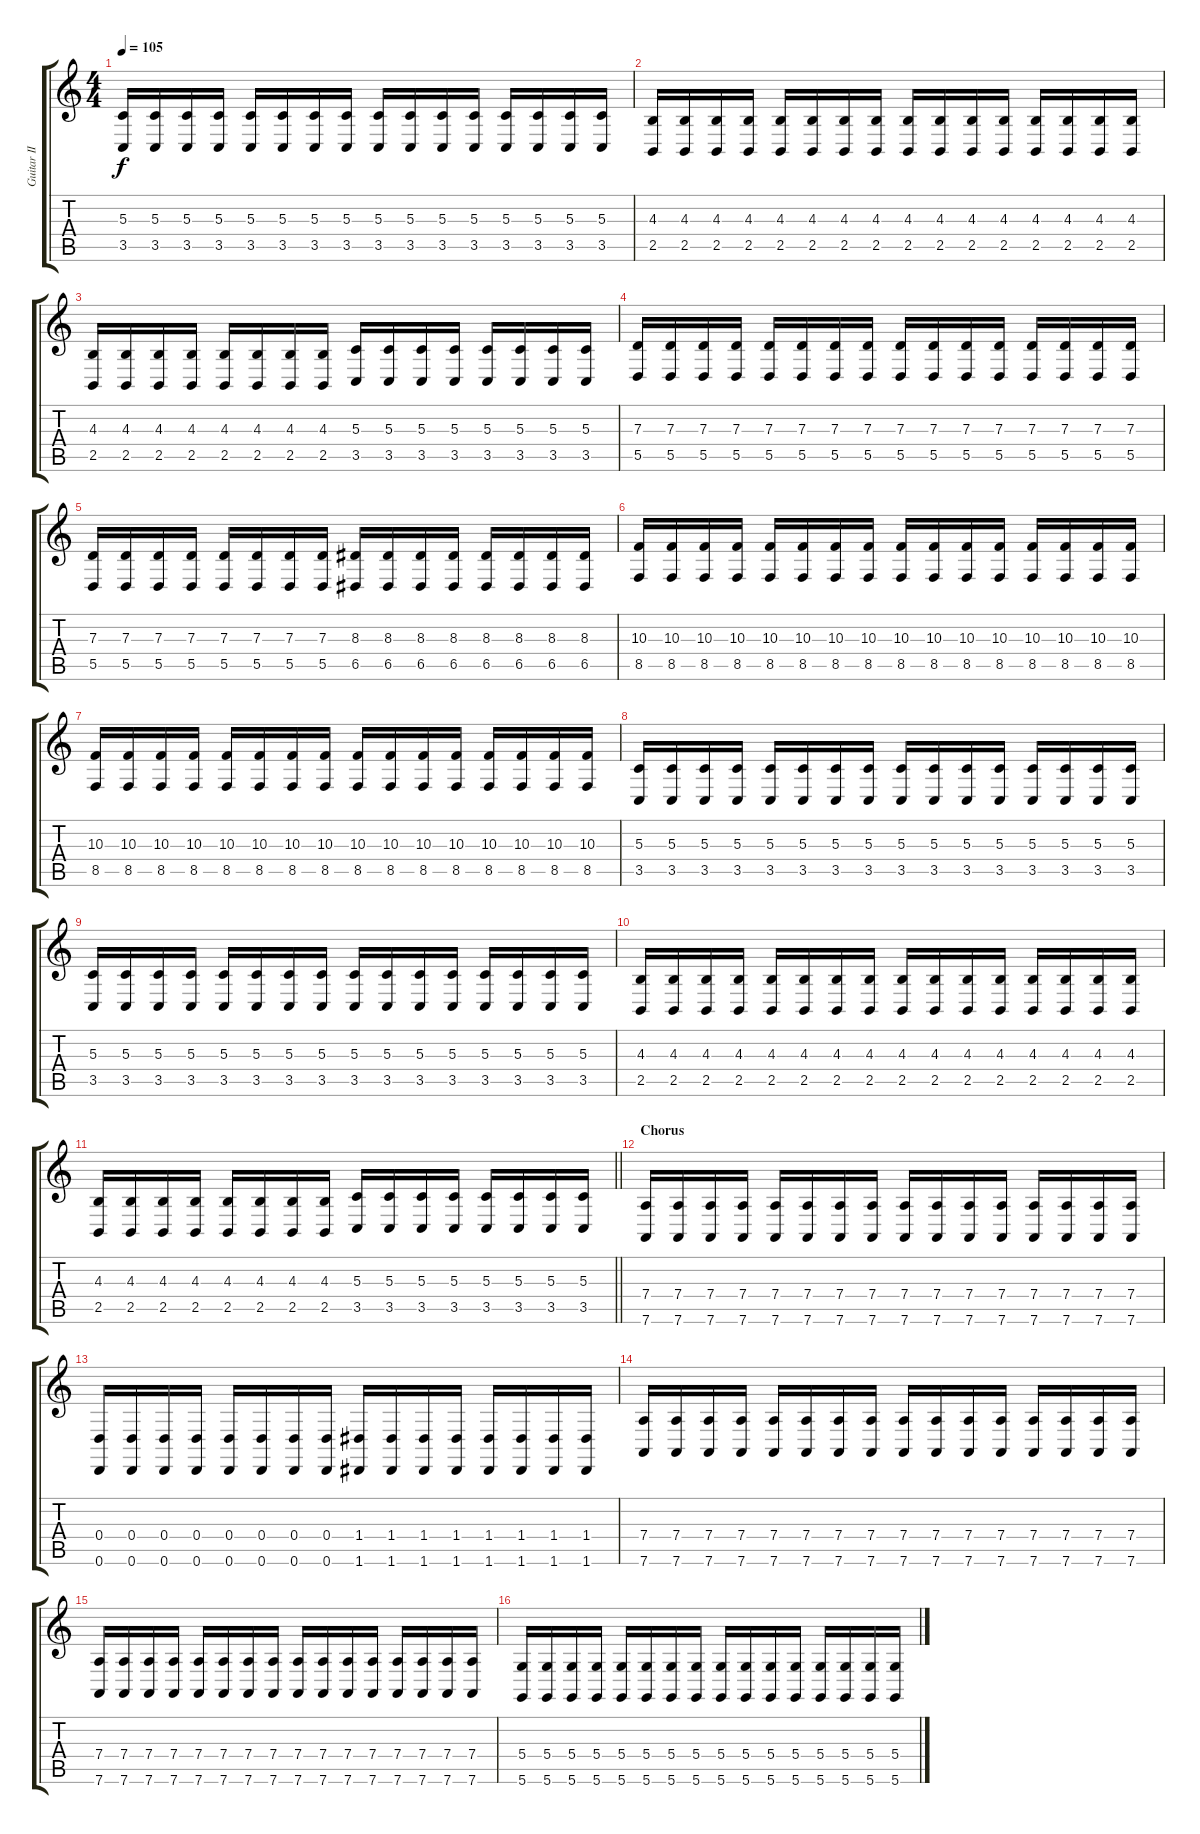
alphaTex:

\track ("Guitar II" "Guitar II") {instrument lead2sawtooth}
\staff {score tabs}
\tuning (E4 B3 G3 D3 A2 D2) {hide}
\ts (4 4)
\tempo 105
\clef g2
\ks aminor
(5.3 3.5).16{dy f} (5.3 3.5).16 (5.3 3.5).16 (5.3 3.5).16 (5.3 3.5).16 (5.3 3.5).16 (5.3 3.5).16 (5.3 3.5).16 (5.3 3.5).16 (5.3 3.5).16 (5.3 3.5).16 (5.3 3.5).16 (5.3 3.5).16 (5.3 3.5).16 (5.3 3.5).16 (5.3 3.5).16 |
(4.3 2.5).16 (4.3 2.5).16 (4.3 2.5).16 (4.3 2.5).16 (4.3 2.5).16 (4.3 2.5).16 (4.3 2.5).16 (4.3 2.5).16 (4.3 2.5).16 (4.3 2.5).16 (4.3 2.5).16 (4.3 2.5).16 (4.3 2.5).16 (4.3 2.5).16 (4.3 2.5).16 (4.3 2.5).16 |
(4.3 2.5).16 (4.3 2.5).16 (4.3 2.5).16 (4.3 2.5).16 (4.3 2.5).16 (4.3 2.5).16 (4.3 2.5).16 (4.3 2.5).16 (5.3 3.5).16 (5.3 3.5).16 (5.3 3.5).16 (5.3 3.5).16 (5.3 3.5).16 (5.3 3.5).16 (5.3 3.5).16 (5.3 3.5).16 |
(7.3 5.5).16 (7.3 5.5).16 (7.3 5.5).16 (7.3 5.5).16 (7.3 5.5).16 (7.3 5.5).16 (7.3 5.5).16 (7.3 5.5).16 (7.3 5.5).16 (7.3 5.5).16 (7.3 5.5).16 (7.3 5.5).16 (7.3 5.5).16 (7.3 5.5).16 (7.3 5.5).16 (7.3 5.5).16 |
(7.3 5.5).16 (7.3 5.5).16 (7.3 5.5).16 (7.3 5.5).16 (7.3 5.5).16 (7.3 5.5).16 (7.3 5.5).16 (7.3 5.5).16 (8.3 6.5).16 (8.3 6.5).16 (8.3 6.5).16 (8.3 6.5).16 (8.3 6.5).16 (8.3 6.5).16 (8.3 6.5).16 (8.3 6.5).16 |
(10.3 8.5).16 (10.3 8.5).16 (10.3 8.5).16 (10.3 8.5).16 (10.3 8.5).16 (10.3 8.5).16 (10.3 8.5).16 (10.3 8.5).16 (10.3 8.5).16 (10.3 8.5).16 (10.3 8.5).16 (10.3 8.5).16 (10.3 8.5).16 (10.3 8.5).16 (10.3 8.5).16 (10.3 8.5).16 |
(10.3 8.5).16 (10.3 8.5).16 (10.3 8.5).16 (10.3 8.5).16 (10.3 8.5).16 (10.3 8.5).16 (10.3 8.5).16 (10.3 8.5).16 (10.3 8.5).16 (10.3 8.5).16 (10.3 8.5).16 (10.3 8.5).16 (10.3 8.5).16 (10.3 8.5).16 (10.3 8.5).16 (10.3 8.5).16 |
(5.3 3.5).16 (5.3 3.5).16 (5.3 3.5).16 (5.3 3.5).16 (5.3 3.5).16 (5.3 3.5).16 (5.3 3.5).16 (5.3 3.5).16 (5.3 3.5).16 (5.3 3.5).16 (5.3 3.5).16 (5.3 3.5).16 (5.3 3.5).16 (5.3 3.5).16 (5.3 3.5).16 (5.3 3.5).16 |
(5.3 3.5).16 (5.3 3.5).16 (5.3 3.5).16 (5.3 3.5).16 (5.3 3.5).16 (5.3 3.5).16 (5.3 3.5).16 (5.3 3.5).16 (5.3 3.5).16 (5.3 3.5).16 (5.3 3.5).16 (5.3 3.5).16 (5.3 3.5).16 (5.3 3.5).16 (5.3 3.5).16 (5.3 3.5).16 |
(4.3 2.5).16 (4.3 2.5).16 (4.3 2.5).16 (4.3 2.5).16 (4.3 2.5).16 (4.3 2.5).16 (4.3 2.5).16 (4.3 2.5).16 (4.3 2.5).16 (4.3 2.5).16 (4.3 2.5).16 (4.3 2.5).16 (4.3 2.5).16 (4.3 2.5).16 (4.3 2.5).16 (4.3 2.5).16 |
\barLineRight lightlight
(4.3 2.5).16 (4.3 2.5).16 (4.3 2.5).16 (4.3 2.5).16 (4.3 2.5).16 (4.3 2.5).16 (4.3 2.5).16 (4.3 2.5).16 (5.3 3.5).16 (5.3 3.5).16 (5.3 3.5).16 (5.3 3.5).16 (5.3 3.5).16 (5.3 3.5).16 (5.3 3.5).16 (5.3 3.5).16 |
\section ("" "Chorus")
(7.4 7.6).16 (7.4 7.6).16 (7.4 7.6).16 (7.4 7.6).16 (7.4 7.6).16 (7.4 7.6).16 (7.4 7.6).16 (7.4 7.6).16 (7.4 7.6).16 (7.4 7.6).16 (7.4 7.6).16 (7.4 7.6).16 (7.4 7.6).16 (7.4 7.6).16 (7.4 7.6).16 (7.4 7.6).16 |
(0.4 0.6).16 (0.4 0.6).16 (0.4 0.6).16 (0.4 0.6).16 (0.4 0.6).16 (0.4 0.6).16 (0.4 0.6).16 (0.4 0.6).16 (1.4 1.6).16 (1.4 1.6).16 (1.4 1.6).16 (1.4 1.6).16 (1.4 1.6).16 (1.4 1.6).16 (1.4 1.6).16 (1.4 1.6).16 |
(7.4 7.6).16 (7.4 7.6).16 (7.4 7.6).16 (7.4 7.6).16 (7.4 7.6).16 (7.4 7.6).16 (7.4 7.6).16 (7.4 7.6).16 (7.4 7.6).16 (7.4 7.6).16 (7.4 7.6).16 (7.4 7.6).16 (7.4 7.6).16 (7.4 7.6).16 (7.4 7.6).16 (7.4 7.6).16 |
(7.4 7.6).16 (7.4 7.6).16 (7.4 7.6).16 (7.4 7.6).16 (7.4 7.6).16 (7.4 7.6).16 (7.4 7.6).16 (7.4 7.6).16 (7.4 7.6).16 (7.4 7.6).16 (7.4 7.6).16 (7.4 7.6).16 (7.4 7.6).16 (7.4 7.6).16 (7.4 7.6).16 (7.4 7.6).16 |
(5.4 5.6).16 (5.4 5.6).16 (5.4 5.6).16 (5.4 5.6).16 (5.4 5.6).16 (5.4 5.6).16 (5.4 5.6).16 (5.4 5.6).16 (5.4 5.6).16 (5.4 5.6).16 (5.4 5.6).16 (5.4 5.6).16 (5.4 5.6).16 (5.4 5.6).16 (5.4 5.6).16 (5.4 5.6).16
